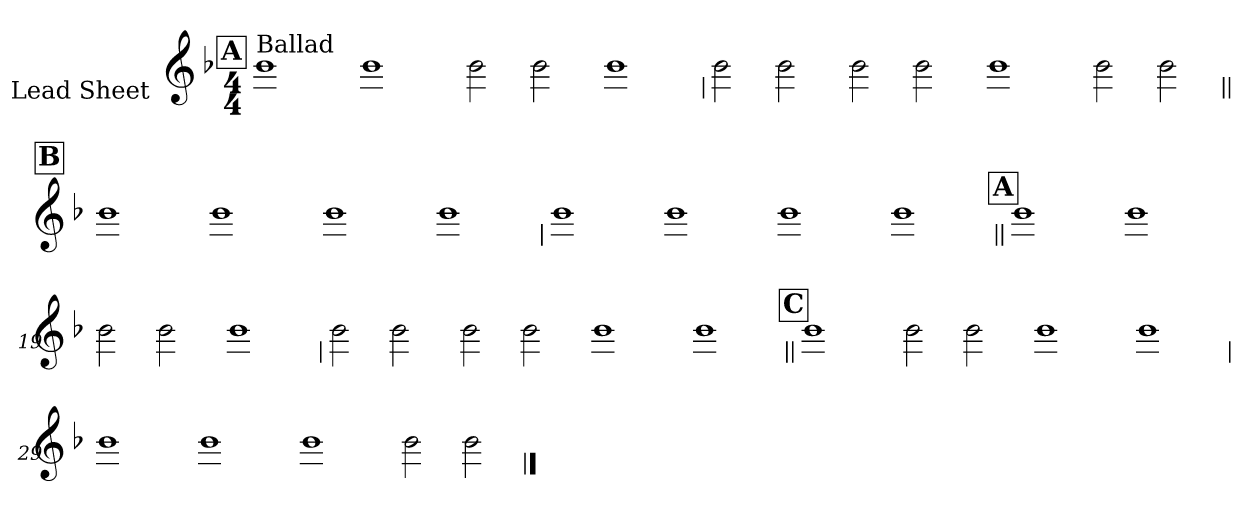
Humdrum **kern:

**kern
*part1
*staff1
*I"Lead Sheet
*stria0
*clefG2
*k[b-]
*F:
*M4/4
!!LO:REH:place=s1:a:t=A
=1||
!LO:TX:a:t=Ballad
1b-
=2-
1b-
=3-
2b-
2b-
=4-
1b-
!!LO:LB:g=z
=5
2b-
2b-
=6-
2b-
2b-
=7-
1b-
=8-
2b-
2b-
!!LO:LB:g=z
!!LO:REH:place=s1:a:t=B
=9||
1b-
=10-
1b-
=11-
1b-
=12-
1b-
!!LO:LB:g=z
=13
1b-
=14-
1b-
=15-
1b-
=16-
1b-
!!LO:LB:g=z
!!LO:REH:place=s1:a:t=A
=17||
1b-
=18-
1b-
=19-
2b-
2b-
=20-
1b-
!!LO:LB:g=z
=21
2b-
2b-
=22-
2b-
2b-
=23-
1b-
=24-
1b-
!!LO:LB:g=z
!!LO:REH:place=s1:a:t=C
=25||
1b-
=26-
2b-
2b-
=27-
1b-
=28-
1b-
!!LO:LB:g=z
=29
1b-
=30-
1b-
=31-
1b-
=32-
2b-
2b-
==
*-
